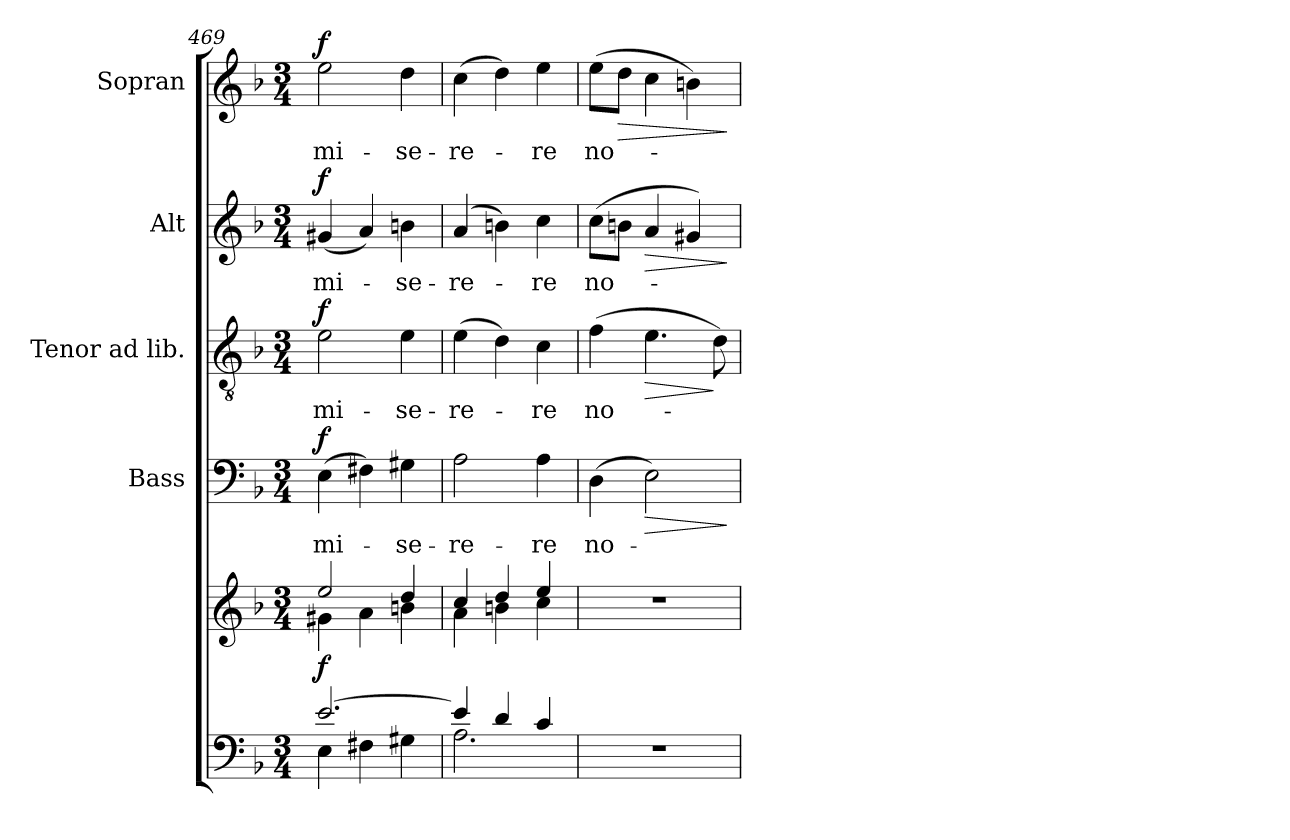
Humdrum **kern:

**kern	**kern	**dynam	**kern	**text	**dynam	**kern	**text	**dynam	**kern	**text	**dynam	**kern	**text	**dynam
*part5	*part5	*part5	*part4	*part4	*part4	*part3	*part3	*part3	*part2	*part2	*part2	*part1	*part1	*part1
*staff6	*staff5	*staff5/6	*staff4	*staff4	*staff4	*staff3	*staff3	*staff3	*staff2	*staff2	*staff2	*staff1	*staff1	*staff1
*	*	*	*I"Bass	*	*	*I"Tenor ad lib.	*	*	*I"Alt	*	*	*I"Sopran	*	*
*	*	*	*I'B.	*	*	*I'T.	*	*	*I'A.	*	*	*I'S.	*	*
*clefF4	*clefG2	*	*clefF4	*	*	*clefGv2	*	*	*clefG2	*	*	*clefG2	*	*
*k[b-]	*k[b-]	*	*k[b-]	*	*	*k[b-]	*	*	*k[b-]	*	*	*k[b-]	*	*
*F:	*F:	*	*F:	*	*	*F:	*	*	*F:	*	*	*F:	*	*
*M3/4	*M3/4	*	*M3/4	*	*	*M3/4	*	*	*M3/4	*	*	*M3/4	*	*
=469	=469	=469	=469	=469	=469	=469	=469	=469	=469	=469	=469	=469	=469	=469
*^	*^	*	*	*	*	*	*	*	*	*	*	*	*	*
!	!	!	!	!LO:DY:b	!	!LO:LY:b	!LO:DY:a	!	!LO:LY:b	!LO:DY:a	!	!LO:LY:b	!LO:DY:a	!	!LO:LY:b	!LO:DY:a
[>2.e/	4E\	2ee/	4g#X\	f	(>4E\	mi-	f	2e\	mi-	f	(<4g#X/	mi-	f	2ee\	mi-	f
.	4F#X\	.	4a\	.	4F#X\)	.	.	.	.	.	4a/)	.	.	.	.	.
!	!	!	!	!	!	!LO:LY:b	!	!	!LO:LY:b	!	!	!LO:LY:b	!	!	!LO:LY:b	!
.	4G#X\	4dd/	4bn\	.	4G#X\	-se-	.	4e\	-se-	.	4bn\	-se-	.	4dd\	-se-	.
=470	=470	=470	=470	=470	=470	=470	=470	=470	=470	=470	=470	=470	=470	=470	=470	=470
!	!	!	!	!	!	!LO:LY:b	!	!	!LO:LY:b	!	!	!LO:LY:b	!	!	!LO:LY:b	!
4e/]	2.A\	4cc/	4a\	.	2A\	-re-	.	(>4e\	-re-	.	(4a/	-re-	.	(>4cc\	-re-	.
4d/	.	4dd/	4bn\	.	.	.	.	4d\)	.	.	4bn\)	.	.	4dd\)	.	.
!	!	!	!	!	!	!LO:LY:b	!	!	!LO:LY:b	!	!	!LO:LY:b	!	!	!LO:LY:b	!
4c/	.	4ee/	4cc\	.	4A\	-re	.	4c\	-re	.	4cc\	-re	.	4ee\	-re	.
*v	*v	*	*	*	*	*	*	*	*	*	*	*	*	*	*	*
!!LO:PB:g=z
=471	=471	=471	=471	=471	=471	=471	=471	=471	=471	=471	=471	=471	=471	=471	=471
!	!	!	!	!	!LO:LY:b	!	!	!LO:LY:b	!	!	!LO:LY:b	!	!	!LO:LY:b	!
*	*v	*v	*	*	*	*	*	*	*	*	*	*	*	*	*
2.r	2.r	.	(>4D\	no-	.	(>4f\	no-	.	(>8cc\L	no-	.	(>8ee\L	no-	.
!	!	!	!	!	!	!	!	!	!	!	!	!	!	!LO:HP:b
.	.	.	.	.	.	.	.	.	8bn\J	.	.	8dd\J	.	>
!	!	!	!	!	!LO:HP:b	!	!	!LO:HP:b	!	!	!LO:HP:b	!	!	!
.	.	.	2E\)	.	>	4.e\	.	>	4a/	.	>	4cc\	.	.
.	.	.	.	.	.	.	.	.	4g#X/)	.	.	4bn\)	.	.
.	.	.	.	.	.	8d\)	.	]	.	.	.	.	.	.
.	.	.	.	.	]	.	.	.	.	.	]	.	.	]
=	=	=	=	=	=	=	=	=	=	=	=	=	=	=
*-	*-	*-	*-	*-	*-	*-	*-	*-	*-	*-	*-	*-	*-	*-
